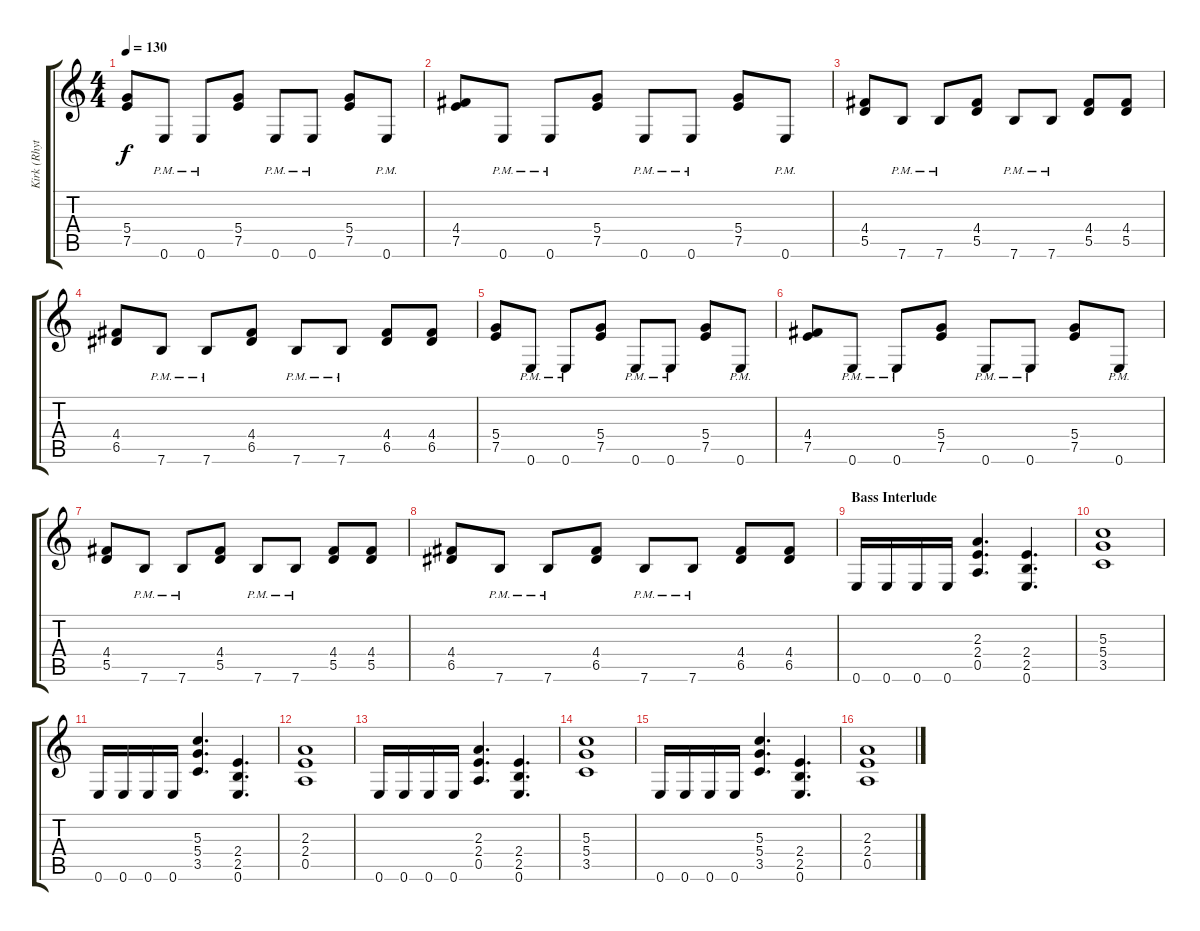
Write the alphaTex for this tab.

\track ("Kirk (Rhythm Guitar)" "Kirk (Rhyt") {instrument distortionguitar}
\staff {score tabs}
\tuning (E4 B3 G3 D3 A2 E2) {hide}
\ts (4 4)
\tempo 130
\clef g2
\ks c
(5.4 7.5).8{dy f} 0.6{pm}.8 0.6{pm}.8 (5.4 7.5).8 0.6{pm}.8 0.6{pm}.8 (5.4 7.5).8 0.6{pm}.8 |
(4.4 7.5).8 0.6{pm}.8 0.6{pm}.8 (5.4 7.5).8 0.6{pm}.8 0.6{pm}.8 (5.4 7.5).8 0.6{pm}.8 |
(4.4 5.5).8 7.6{pm}.8 7.6{pm}.8 (4.4 5.5).8 7.6{pm}.8 7.6{pm}.8 (4.4 5.5).8 (4.4 5.5).8 |
(4.4 6.5).8 7.6{pm}.8 7.6{pm}.8 (4.4 6.5).8 7.6{pm}.8 7.6{pm}.8 (4.4 6.5).8 (4.4 6.5).8 |
(5.4 7.5).8 0.6{pm}.8 0.6{pm}.8 (5.4 7.5).8 0.6{pm}.8 0.6{pm}.8 (5.4 7.5).8 0.6{pm}.8 |
(4.4 7.5).8 0.6{pm}.8 0.6{pm}.8 (5.4 7.5).8 0.6{pm}.8 0.6{pm}.8 (5.4 7.5).8 0.6{pm}.8 |
(4.4 5.5).8 7.6{pm}.8 7.6{pm}.8 (4.4 5.5).8 7.6{pm}.8 7.6{pm}.8 (4.4 5.5).8 (4.4 5.5).8 |
(4.4 6.5).8 7.6{pm}.8 7.6{pm}.8 (4.4 6.5).8 7.6{pm}.8 7.6{pm}.8 (4.4 6.5).8 (4.4 6.5).8 |
\section ("" "Bass Interlude")
0.6.16 0.6.16 0.6.16 0.6.16 (2.3 2.4 0.5).4{d} (2.4 2.5 0.6).4{d} |
(5.3 5.4 3.5).1 |
0.6.16 0.6.16 0.6.16 0.6.16 (5.3 5.4 3.5).4{d} (2.4 2.5 0.6).4{d} |
(2.3 2.4 0.5).1 |
0.6.16 0.6.16 0.6.16 0.6.16 (2.3 2.4 0.5).4{d} (2.4 2.5 0.6).4{d} |
(5.3 5.4 3.5).1 |
0.6.16 0.6.16 0.6.16 0.6.16 (5.3 5.4 3.5).4{d} (2.4 2.5 0.6).4{d} |
(2.3 2.4 0.5).1
